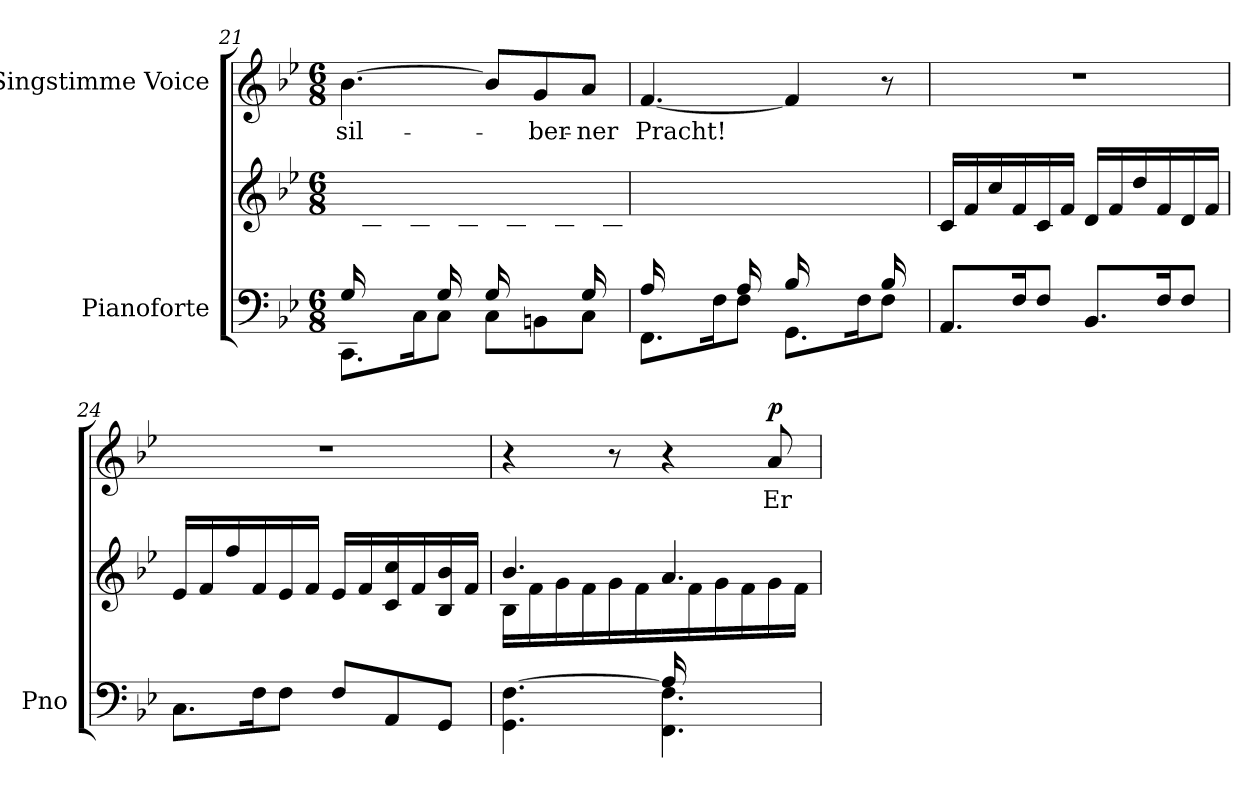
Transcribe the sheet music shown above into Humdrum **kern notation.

**kern	**kern	**kern	**text	**dynam
*part2	*part2	*part1	*part1	*part1
*staff3	*staff2	*staff1	*staff1	*staff1
*I"Pianoforte	*	*I"Singstimme Voice	*	*
*I'Pno	*	*	*	*
!!LO:PB:g=z
*clefF4	*clefG2	*clefG2	*	*
*k[b-e-]	*k[b-e-]	*k[b-e-]	*	*
*M6/8	*M6/8	*M6/8	*	*
=21	=21	=21	=21	=21
*^	*	*	*	*
!	!	!	!	!LO:LY:b	!
16G/LL	8.CC\L	16ryy	[4.b-\	sil-	.
8.ryy	.	16c\ 16f\	.	.	.
.	.	16g\	.	.	.
.	16C\K	16c\ 16f\	.	.	.
16G/	8C\J	16ryy	.	.	.
16ryy	.	16c\ 16f\JJ	.	.	.
16G/LL	8C\L	16ryy	8b-/L]	.	.
8.ryy	.	16c\ 16en\	.	.	.
!	!	!	!	!LO:LY:b	!
.	8BBn\	16g\	8g/	-ber-	.
.	.	16c\ 16e\	.	.	.
!	!	!	!	!LO:LY:b	!
16G/	8C\J	16ryy	8a/J	-ner	.
16ryy	.	16c\ 16e\JJ	.	.	.
=22	=22	=22	=22	=22	=22
!	!	!	!	!LO:LY:b	!
16A/LL	8.FF\L	16ryy	[4.f/	Pracht!	.
8.ryy	.	16f\	.	.	.
.	.	16a\	.	.	.
.	16F\K	16f\	.	.	.
16A/	8F\J	16ryy	.	.	.
16ryy	.	16f\JJ	.	.	.
16B-/LL	8.GG\L	16ryy	4f/]	.	.
8.ryy	.	16f\	.	.	.
.	.	16b-\	.	.	.
.	16F\K	16f\	.	.	.
16B-/	8F\J	16ryy	8r	.	.
16ryy	.	16f\JJ	.	.	.
*v	*v	*	*	*	*
!!LO:LB:g=z
=23	=23	=23	=23	=23
8.AA/L	16c/LL	2.r	.	.
.	16f/	.	.	.
.	16cc/	.	.	.
16F/K	16f/	.	.	.
8F/J	16c/	.	.	.
.	16f/JJ	.	.	.
8.BB-/L	16d/LL	.	.	.
.	16f/	.	.	.
.	16dd/	.	.	.
16F/K	16f/	.	.	.
8F/J	16d/	.	.	.
.	16f/JJ	.	.	.
!!LO:LB:g=z
=24	=24	=24	=24	=24
8.C\L	16e-/LL	2.r	.	.
.	16f/	.	.	.
.	16ff/	.	.	.
16F\K	16f/	.	.	.
8F\J	16e-/	.	.	.
.	16f/JJ	.	.	.
8F/L	16e-/LL	.	.	.
.	16f/	.	.	.
8AA/	16c/ 16cc/	.	.	.
.	16f/	.	.	.
8GG/J	16B-/ 16b-/	.	.	.
.	16f/JJ	.	.	.
=25	=25	=25	=25	=25
*^	*^	*	*	*
4.ryy	4.GG\ [4.F\	4.b-/	16B-\LL	4r	.	.
.	.	.	16f\	.	.	.
.	.	.	16g\	.	.	.
.	.	.	16f\	.	.	.
.	.	.	16g\	8r	.	.
.	.	.	16f\JJ	.	.	.
16A/LL	4.FF\ 4.F\]	4.a/	16ryy	4r	.	.
4ryy	.	.	16f\	.	.	.
.	.	.	16g\	.	.	.
.	.	.	16f\	.	.	.
!	!	!	!	!	!LO:LY:b	!LO:DY:a
.	.	.	16g\	8a/	Er	p
16ryy	.	.	16f\JJ	.	.	.
*v	*v	*	*	*	*	*
*	*v	*v	*	*	*
=	=	=	=	=
*-	*-	*-	*-	*-
